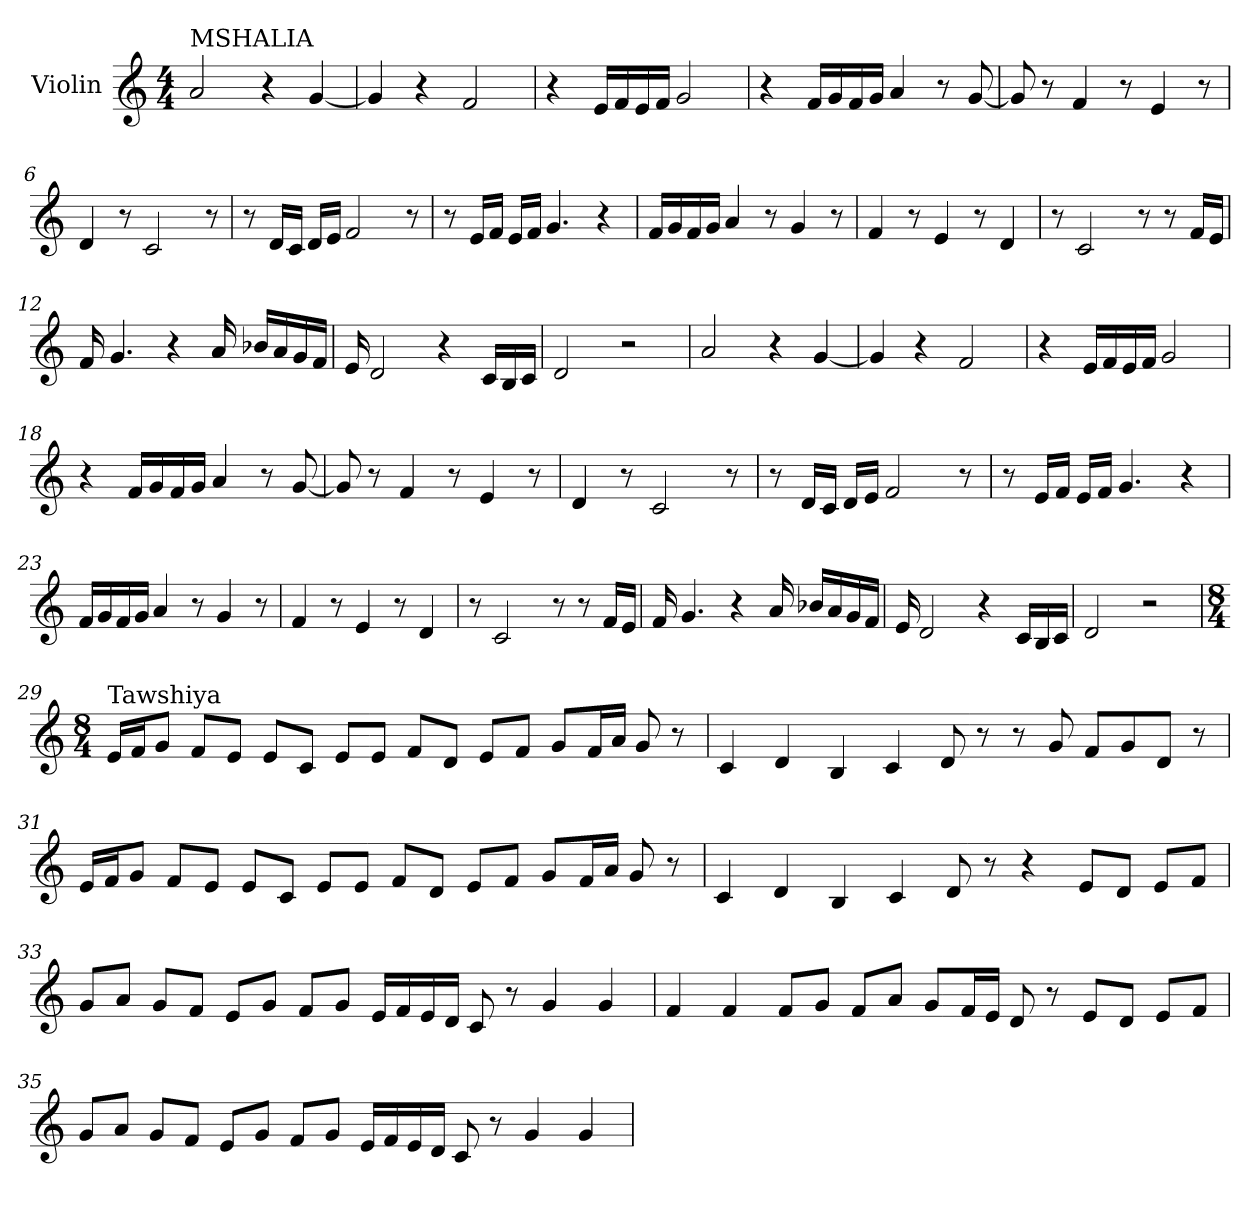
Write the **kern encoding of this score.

**kern
*part1
*staff1
*I"Violin
*clefG2
*k[]
*C:
*M4/4
*MM85
=1
!LO:TX:a:t=MSHALIA
2a/
4r
[4g/
=2
4g/]
4r
2f/
=3
4r
16e/LL
16f/
16e/
16f/JJ
2g/
=4
4r
16f/LL
16g/
16f/
16g/JJ
4a/
8r
[8g/
!!LO:LB:g=z
=5
8g/]
8r
4f/
8r
4e/
8r
=6
4d/
8r
2c/
8r
=7
8r
16d/LL
16c/JJ
16d/LL
16e/JJ
2f/
8r
=8
8r
16e/LL
16f/JJ
16e/LL
16f/JJ
4.g/
4r
=9
16f/LL
16g/
16f/
16g/JJ
4a/
8r
4g/
8r
!!LO:LB:g=z
=10
4f/
8r
4e/
8r
4d/
=11
8r
2c/
8r
8r
16f/LL
16e/JJ
=12
16f/
4.g/
4r
16a/
16b-X/LL
16a/
16g/
16f/JJ
=13
16e/
2d/
4r
16c/LL
16B/
16c/JJ
=14
2d/
2r
!!LO:LB:g=z
=15
2a/
4r
[4g/
=16
4g/]
4r
2f/
=17
4r
16e/LL
16f/
16e/
16f/JJ
2g/
=18
4r
16f/LL
16g/
16f/
16g/JJ
4a/
8r
[8g/
=19
8g/]
8r
4f/
8r
4e/
8r
!!LO:LB:g=z
=20
4d/
8r
2c/
8r
=21
8r
16d/LL
16c/JJ
16d/LL
16e/JJ
2f/
8r
=22
8r
16e/LL
16f/JJ
16e/LL
16f/JJ
4.g/
4r
=23
16f/LL
16g/
16f/
16g/JJ
4a/
8r
4g/
8r
=24
4f/
8r
4e/
8r
4d/
!!LO:LB:g=z
=25
8r
2c/
8r
8r
16f/LL
16e/JJ
=26
16f/
4.g/
4r
16a/
16b-X/LL
16a/
16g/
16f/JJ
=27
16e/
2d/
4r
16c/LL
16B/
16c/JJ
=28
2d/
2r
!!LO:LB:g=z
=29
*M8/4
*MM60
!LO:TX:a:t=Tawshiya
16e/LL
16f/J
8g/J
8f/L
8e/J
8e/L
8c/J
8e/L
8e/J
8f/L
8d/J
8e/L
8f/J
8g/L
16f/L
16a/JJ
8g/
8r
=30
4c/
4d/
4B/
4c/
8d/
8r
8r
8g/
8f/L
8g/
8d/J
8r
!!LO:LB:g=z
=31
16e/LL
16f/J
8g/J
8f/L
8e/J
8e/L
8c/J
8e/L
8e/J
8f/L
8d/J
8e/L
8f/J
8g/L
16f/L
16a/JJ
8g/
8r
=32
4c/
4d/
4B/
4c/
8d/
8r
4r
8e/L
8d/J
8e/L
8f/J
!!LO:PB:g=z
=33
8g/L
8a/J
8g/L
8f/J
8e/L
8g/J
8f/L
8g/J
16e/LL
16f/
16e/
16d/JJ
8c/
8r
4g/
4g/
=34
4f/
4f/
8f/L
8g/J
8f/L
8a/J
8g/L
16f/L
16e/JJ
8d/
8r
8e/L
8d/J
8e/L
8f/J
!!LO:LB:g=z
=35
8g/L
8a/J
8g/L
8f/J
8e/L
8g/J
8f/L
8g/J
16e/LL
16f/
16e/
16d/JJ
8c/
8r
4g/
4g/
=
*-
